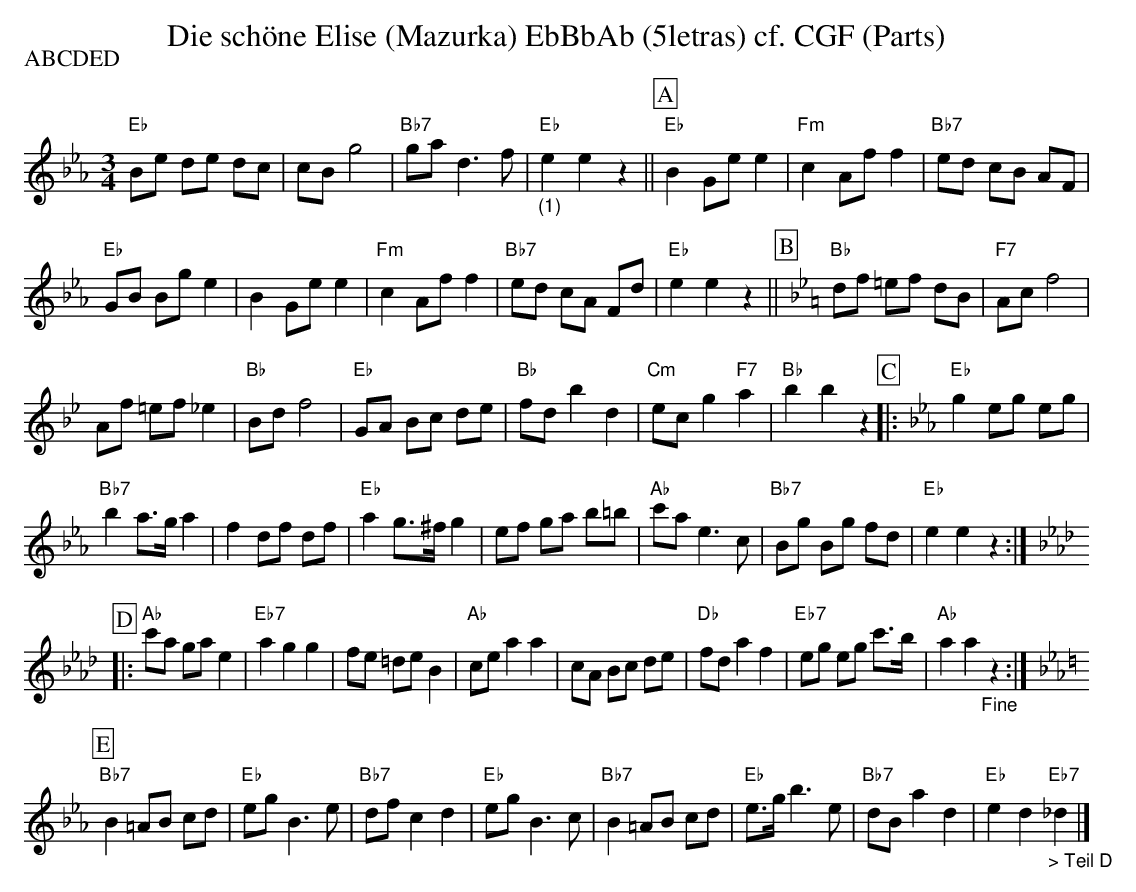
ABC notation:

X:1
T:Die schöne Elise (Mazurka) EbBbAb (5letras) cf. CGF (Parts)
P:ABCDED
M:3/4
L:1/8
K:Ebmaj%%MIDI gchordon
"Eb"Be de dc | cBg4 | "Bb7"gad3f | "Eb""_(1)"e2e2z2 || [P:A] "Eb"B2Gee2 | "Fm"c2Aff2 | "Bb7"ed cB AF |
"Eb"GB Bge2 | B2Gee2 | "Fm"c2Aff2 | "Bb7"ed cA Fd | "Eb"e2e2z2 || [P:B] [K:Bbmaj] "Bb"df =ef dB | "F7"Acf4 |
Af =ef _e2 | "Bb"Bdf4 | "Eb"GA Bc de | "Bb"fdb2d2 | "Cm"ecg2"F7"a2 | "Bb"b2b2z2 [P:C] |: [K:Ebmaj] "Eb"g2eg eg |
"Bb7"b2a>ga2 | f2df df | "Eb"a2g>^fg2 | ef ga b=b | "Ab"c'ae3c | "Bb7"Bg Bg fd | "Eb"e2e2z2 :| [K:Abmaj]
[P:D] |: "Ab"c'a gae2 | "Eb7"a2g2g2 | fe =deB2 | "Ab"cea2a2 | cA Bc de | "Db"fda2f2 | "Eb7"eg eg c'>b | "Ab"a2a2"_Fine"z2 :| [P:E] [K:Ebmaj]
"Bb7"B2=AB cd | "Eb"egB3e | "Bb7"dfc2d2 | "Eb"egB3c | "Bb7"B2=AB cd | "Eb"e>gb3e | "Bb7"dBa2d2 | "Eb"e2d2"Eb7""_> Teil D"_d2 |]
